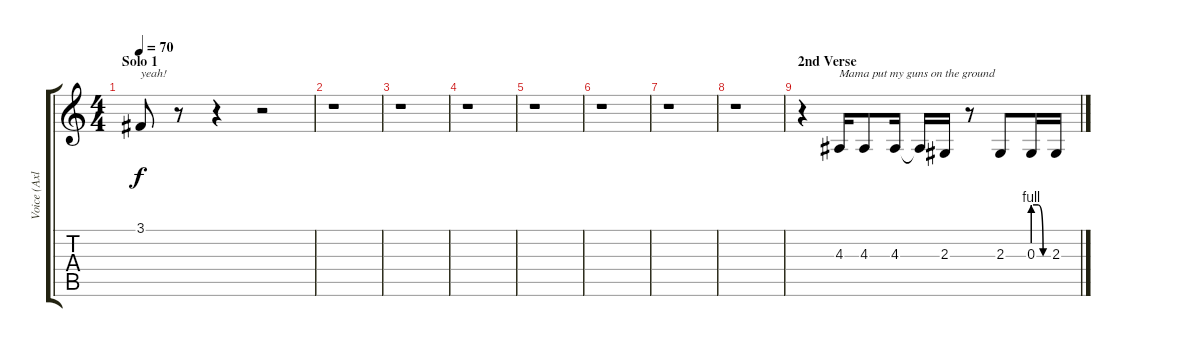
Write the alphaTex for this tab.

\track ("Voice (Axl)" "Voice (Axl") {instrument lead2sawtooth}
\staff {score tabs}
\tuning (Eb4 Bb3 Gb3 Db3 Ab2 Eb2) {hide}
\ts (4 4)
\section ("" "Solo 1")
\tempo 70
\clef g2
\ks c
3.1.8{txt "yeah!" dy f instrument lead2sawtooth} r.8 r.4 r.2 |
r.1 |
r.1 |
r.1 |
r.1 |
r.1 |
r.1 |
r.1 |
\section ("" "2nd Verse")
r.4 4.3.16{txt "Mama put my guns on the ground"} 4.3.8 4.3.16 4.3{t}.16 2.3.16 r.8 2.3.8 0.3{be (custom 0 4 20 4 40 0 60 0)}.16 2.3.16
